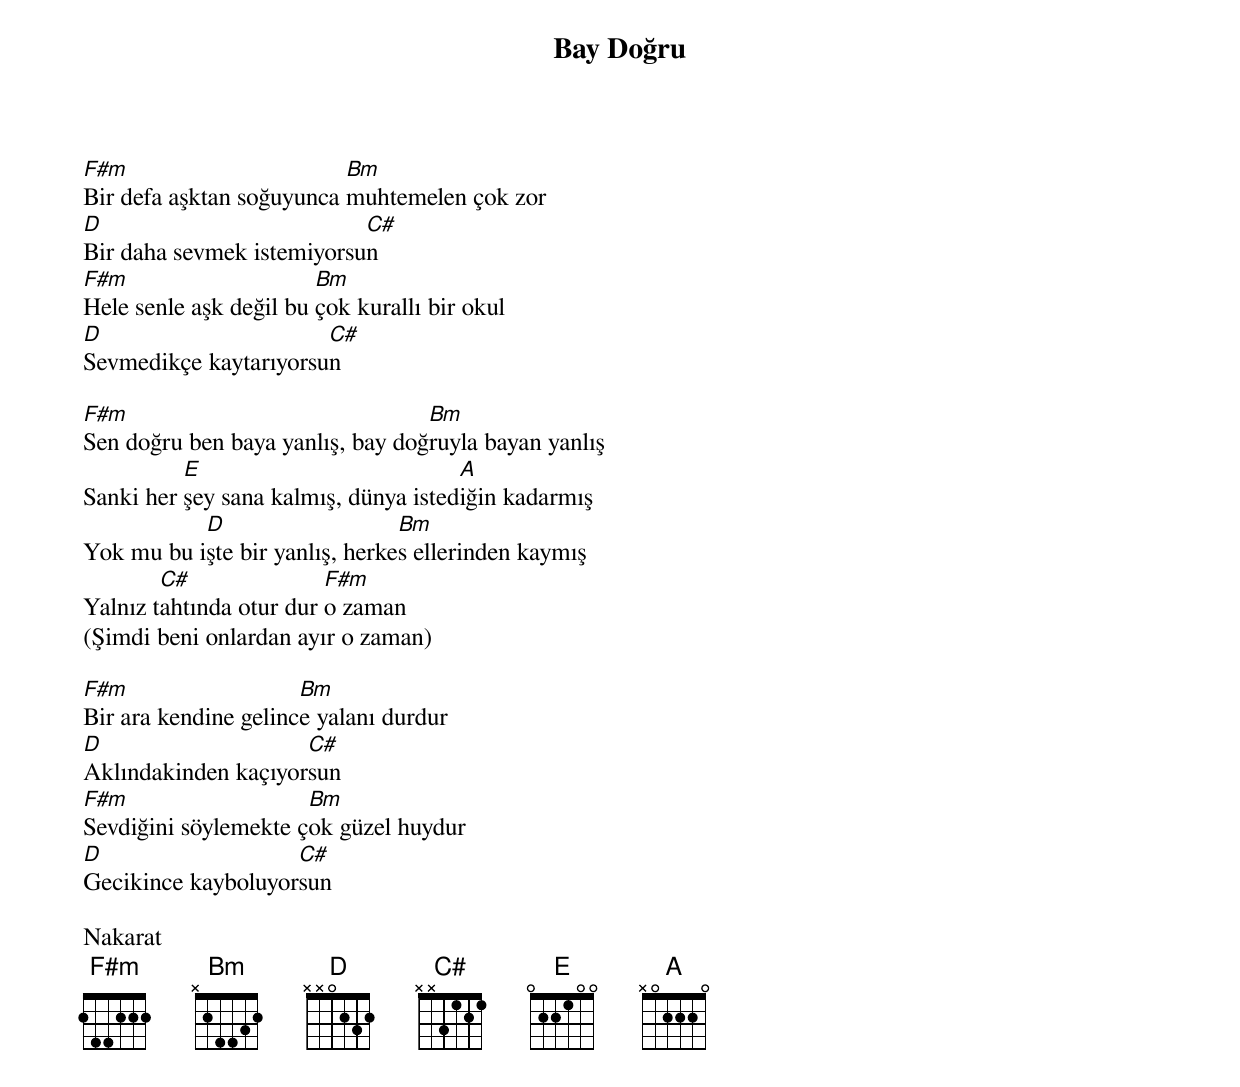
{title: Bay Doğru}
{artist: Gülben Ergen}

F#m                       Bm
Bir defa aşktan soğuyunca muhtemelen çok zor
D                          C#
Bir daha sevmek istemiyorsun
F#m                     Bm
Hele senle aşk değil bu çok kurallı bir okul
D                      C#
Sevmedikçe kaytarıyorsun

F#m                               Bm
Sen doğru ben baya yanlış, bay doğruyla bayan yanlış
          E                           A
Sanki her şey sana kalmış, dünya istediğin kadarmış
           D                    Bm
Yok mu bu işte bir yanlış, herkes ellerinden kaymış
        C#               F#m
Yalnız tahtında otur dur o zaman
(Şimdi beni onlardan ayır o zaman)

F#m                   Bm
Bir ara kendine gelince yalanı durdur
D                    C#
Aklındakinden kaçıyorsun
F#m                   Bm
Sevdiğini söylemekte çok güzel huydur
D                   C#
Gecikince kayboluyorsun

Nakarat
